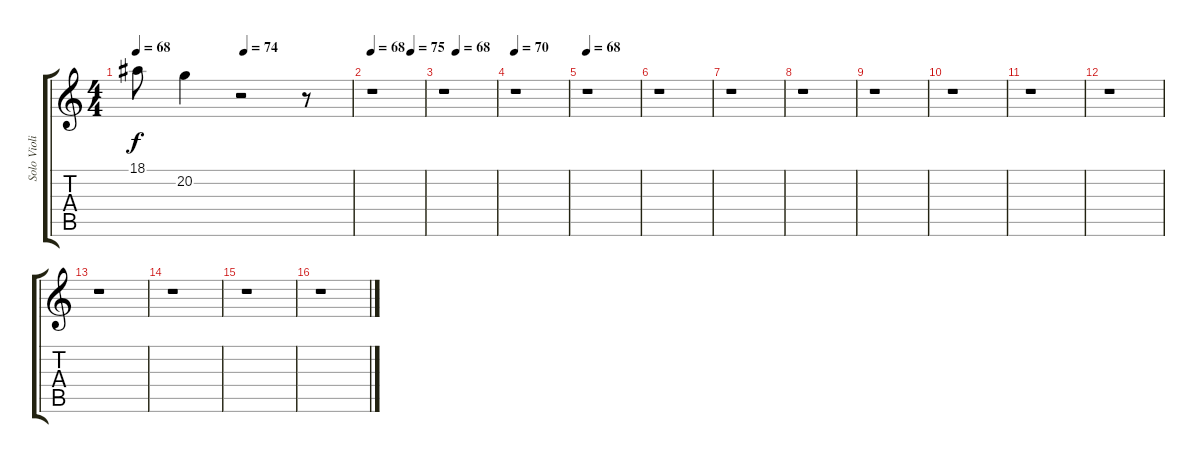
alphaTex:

\track ("Solo Violin" "Solo Violi") {instrument stringensemble1}
\staff {score tabs}
\tuning (E4 B3 G3 D3 A2 E2) {hide}
\ts (4 4)
\tempo 68
\tempo (74 0.5)
\clef g2
\ks c
18.1.8{dy f} 20.2.4 r.2 r.8 |
\tempo 68
\tempo (75 0.75)
r.1 |
\tempo (68 0.25)
r.1 |
\tempo 70
r.1 |
\tempo 68
r.1 |
r.1 |
r.1 |
r.1 |
r.1 |
r.1 |
r.1 |
r.1 |
r.1 |
r.1 |
r.1 |
r.1
